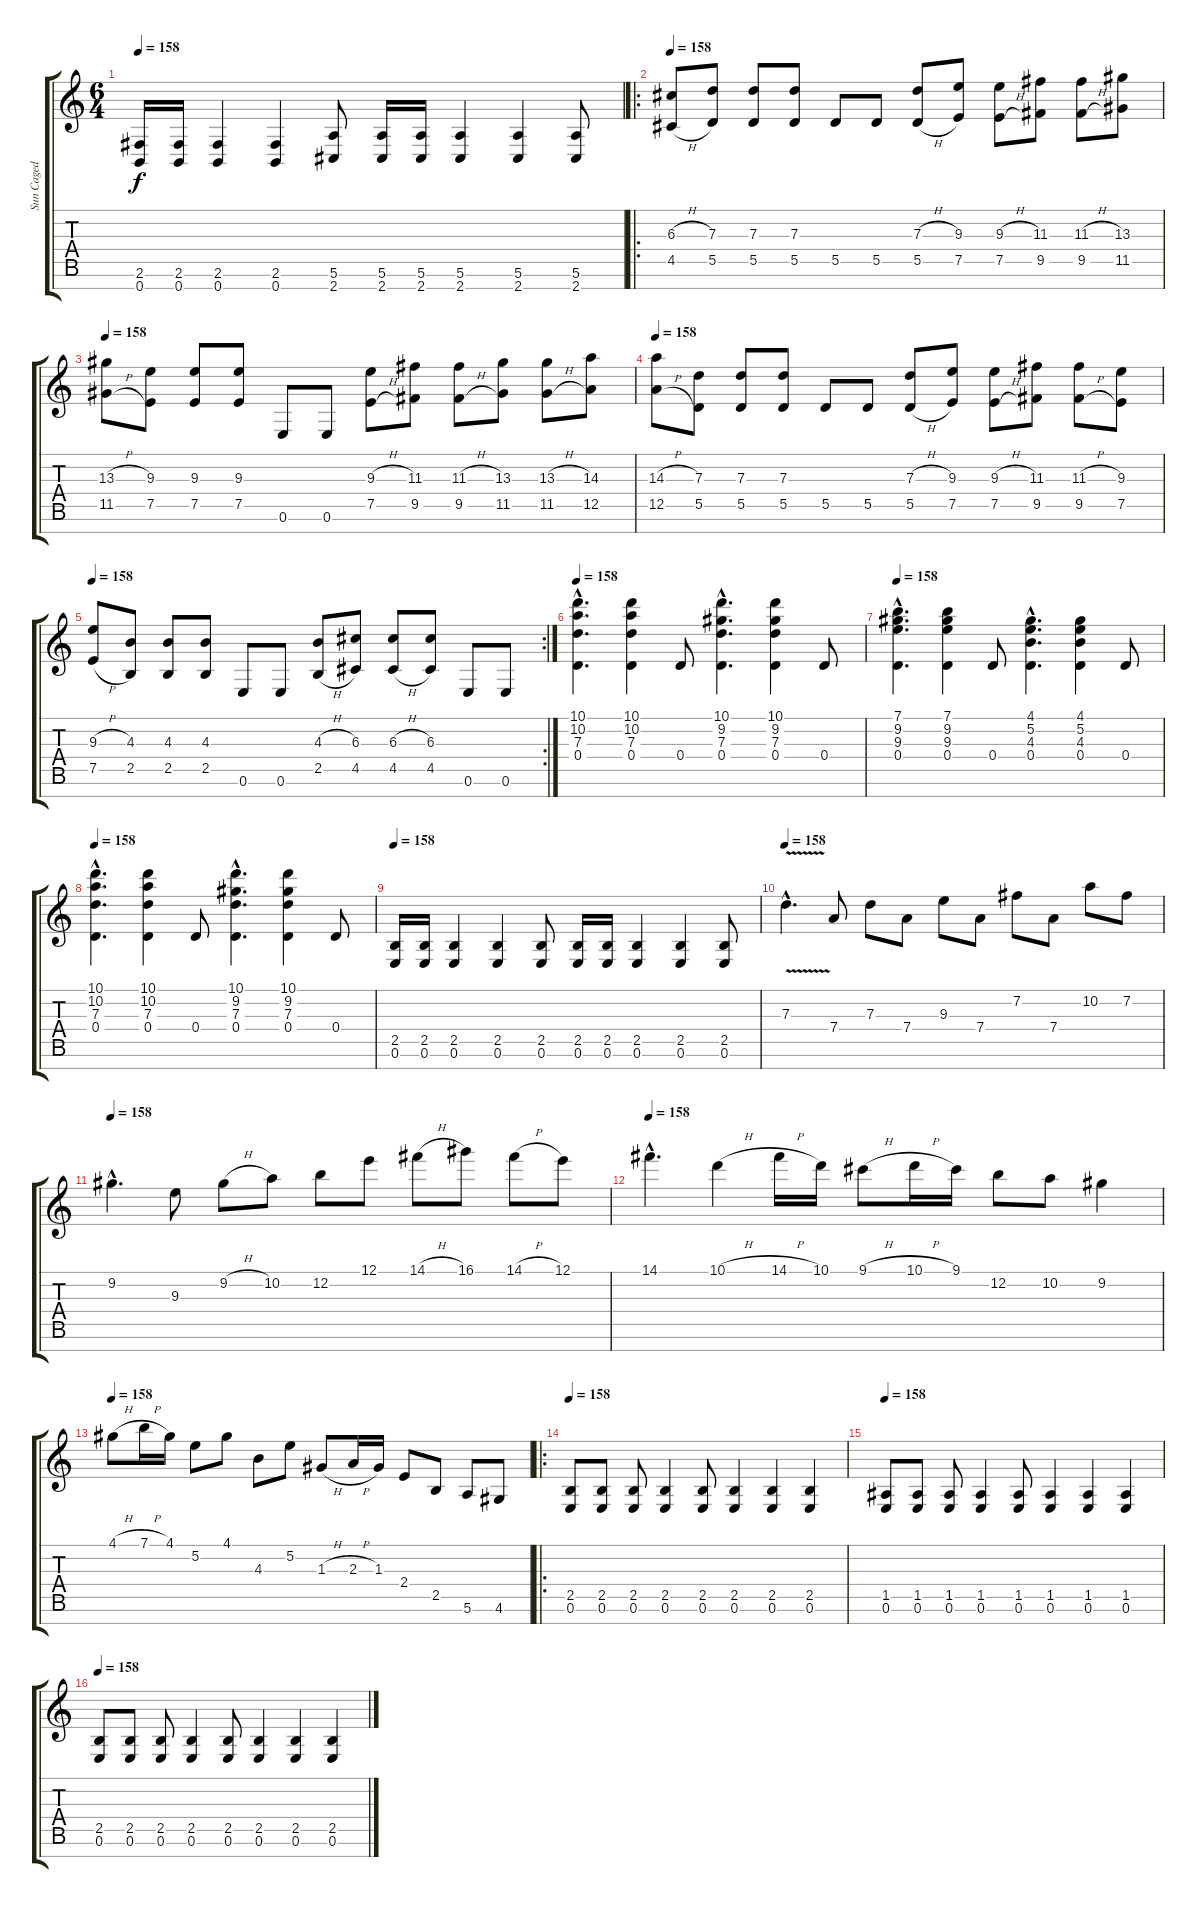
\track ("Sun Caged" "Sun Caged") {instrument distortionguitar}
\staff {score tabs}
\tuning (E4 B3 G3 D3 A2 E2 B1) {hide}
\ts (6 4)
\tempo 158
\clef g2
\ks c
(2.6 0.7).16{dy f} (2.6 0.7).16 (2.6 0.7).4 (2.6 0.7).4 (5.6 2.7).8 (5.6 2.7).16 (5.6 2.7).16 (5.6 2.7).4 (5.6 2.7).4 (5.6 2.7).8 |
\ro
\tempo 158
(6.3{h} 4.5{h}).8 (7.3 5.5).8 (7.3 5.5).8 (7.3 5.5).8 5.5.8 5.5.8 (7.3{h} 5.5{h}).8 (9.3 7.5).8 (9.3{h} 7.5{h}).8 (11.3 9.5).8 (11.3{h} 9.5{h}).8 (13.3 11.5).8 |
\tempo 158
(13.3{h} 11.5{h}).8 (9.3 7.5).8 (9.3 7.5).8 (9.3 7.5).8 0.6.8 0.6.8 (9.3{h} 7.5{h}).8 (11.3 9.5).8 (11.3{h} 9.5{h}).8 (13.3 11.5).8 (13.3{h} 11.5{h}).8 (14.3 12.5).8 |
\tempo 158
(14.3{h} 12.5{h}).8 (7.3 5.5).8 (7.3 5.5).8 (7.3 5.5).8 5.5.8 5.5.8 (7.3{h} 5.5{h}).8 (9.3 7.5).8 (9.3{h} 7.5{h}).8 (11.3 9.5).8 (11.3{h} 9.5{h}).8 (9.3 7.5).8 |
\rc 2
\tempo 158
(9.3{h} 7.5{h}).8 (4.3 2.5).8 (4.3 2.5).8 (4.3 2.5).8 0.6.8 0.6.8 (4.3{h} 2.5{h}).8 (6.3 4.5).8 (6.3{h} 4.5{h}).8 (6.3 4.5).8 0.6.8 0.6.8 |
\tempo 158
(10.1{hac} 10.2{hac} 7.3{hac} 0.4{hac}).4{d} (10.1 10.2 7.3 0.4).4 0.4.8 (10.1{hac} 9.2{hac} 7.3{hac} 0.4{hac}).4{d} (10.1 9.2 7.3 0.4).4 0.4.8 |
\tempo 158
(7.1{hac} 9.2{hac} 9.3{hac} 0.4{hac}).4{d} (7.1 9.2 9.3 0.4).4 0.4.8 (4.1{hac} 5.2{hac} 4.3{hac} 0.4{hac}).4{d} (4.1 5.2 4.3 0.4).4 0.4.8 |
\tempo 158
(10.1{hac} 10.2{hac} 7.3{hac} 0.4{hac}).4{d} (10.1 10.2 7.3 0.4).4 0.4.8 (10.1{hac} 9.2{hac} 7.3{hac} 0.4{hac}).4{d} (10.1 9.2 7.3 0.4).4 0.4.8 |
\tempo 158
(2.5 0.6).16 (2.5 0.6).16 (2.5 0.6).4 (2.5 0.6).4 (2.5 0.6).8 (2.5 0.6).16 (2.5 0.6).16 (2.5 0.6).4 (2.5 0.6).4 (2.5 0.6).8 |
\tempo 158
7.3{v hac}.4{d volume 16} 7.4.8 7.3.8 7.4.8 9.3.8 7.4.8 7.2.8 7.4.8 10.2.8 7.2.8 |
\tempo 158
9.2{hac}.4{d} 9.3.8 9.2{h}.8 10.2.8 12.2.8 12.1.8 14.1{h}.8 16.1.8 14.1{h}.8 12.1.8 |
\tempo 158
14.1{hac}.4{d} 10.1{h}.4 14.1{h}.16 10.1.16 9.1{h}.8 10.1{h}.16 9.1.16 12.2.8 10.2.8 9.2.4 |
\tempo 158
4.1{h}.8 7.1{h}.16 4.1.16 5.2.8 4.1.8 4.3.8 5.2.8 1.3{h}.8 2.3{h}.16 1.3.16 2.4.8 2.5.8 5.6.8 4.6.8 |
\ro
\tempo 158
(2.5 0.6).8 (2.5 0.6).8 (2.5 0.6).8 (2.5 0.6).4 (2.5 0.6).8 (2.5 0.6).4 (2.5 0.6).4 (2.5 0.6).4 |
\tempo 158
(1.5 0.6).8 (1.5 0.6).8 (1.5 0.6).8 (1.5 0.6).4 (1.5 0.6).8 (1.5 0.6).4 (1.5 0.6).4 (1.5 0.6).4 |
\tempo 158
(2.5 0.6).8 (2.5 0.6).8 (2.5 0.6).8 (2.5 0.6).4 (2.5 0.6).8 (2.5 0.6).4 (2.5 0.6).4 (2.5 0.6).4
